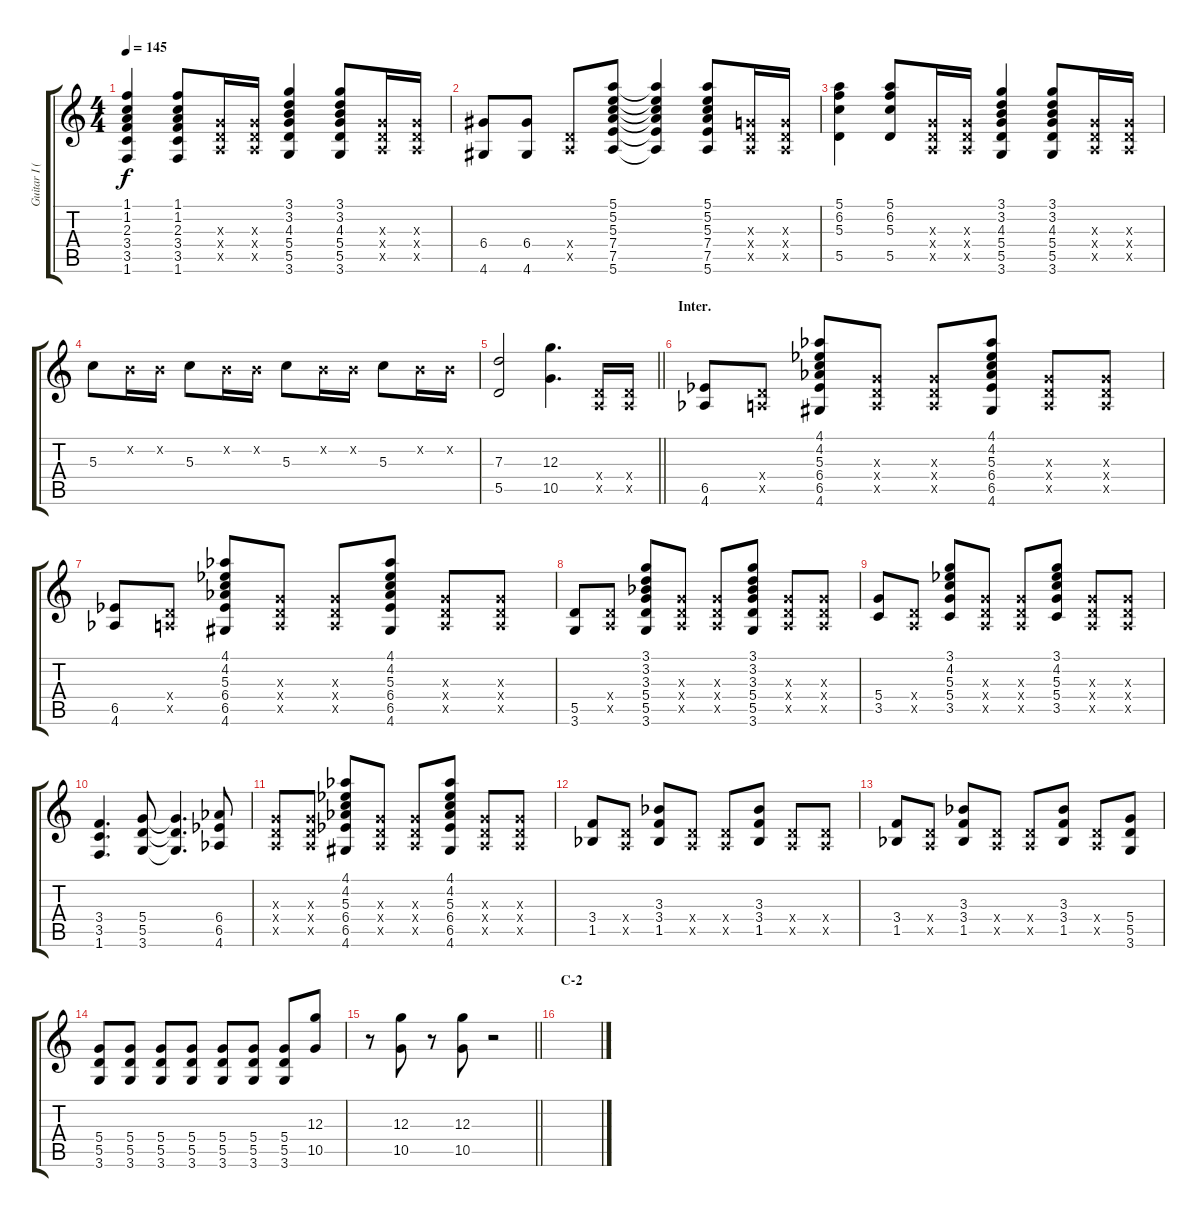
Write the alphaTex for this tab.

\track ("Guitar I (Hirasawa Yui)" "Guitar I (") {instrument overdrivenguitar}
\staff {score tabs}
\tuning (E4 B3 G3 D3 A2 E2) {hide}
\ts (4 4)
\tempo 145
\clef g2
\ks c
(1.1 1.2 2.3 3.4 3.5 1.6).4{dy f} (1.1 1.2 2.3 3.4 3.5 1.6).8 (0.3{x} 0.4{x} 0.5{x}).16 (0.3{x} 0.4{x} 0.5{x}).16 (3.1 3.2 4.3 5.4 5.5 3.6).4 (3.1 3.2 4.3 5.4 5.5 3.6).8 (0.3{x} 0.4{x} 0.5{x}).16 (0.3{x} 0.4{x} 0.5{x}).16 |
(6.4 4.6).8 (6.4 4.6).8 (0.4{x} 0.5{x}).8 (5.1 5.2 5.3 7.4 7.5 5.6).8 (5.1{t} 5.2{t} 5.3{t} 7.4{t} 7.5{t} 5.6{t}).4 (5.1 5.2 5.3 7.4 7.5 5.6).8 (0.3{x} 0.4{x} 0.5{x}).16 (0.3{x} 0.4{x} 0.5{x}).16 |
(5.1 6.2 5.3 5.5).4 (5.1 6.2 5.3 5.5).8 (0.3{x} 0.4{x} 0.5{x}).16 (0.3{x} 0.4{x} 0.5{x}).16 (3.1 3.2 4.3 5.4 5.5 3.6).4 (3.1 3.2 4.3 5.4 5.5 3.6).8 (0.3{x} 0.4{x} 0.5{x}).16 (0.3{x} 0.4{x} 0.5{x}).16 |
5.3.8 0.2{x}.16 0.2{x}.16 5.3.8 0.2{x}.16 0.2{x}.16 5.3.8 0.2{x}.16 0.2{x}.16 5.3.8 0.2{x}.16 0.2{x}.16 |
\barLineRight lightlight
(7.3 5.5).2 (12.3 10.5).4{d} (0.4{x} 0.5{x}).16 (0.4{x} 0.5{x}).16 |
\section ("" "Inter.")
(6.5{acc b} 4.6{acc b}).8 (0.4{x} 0.5{x}).8 (4.1{acc b} 4.2{acc b} 5.3 6.4{acc b} 6.5{acc b} 4.6).8 (0.3{x} 0.4{x} 0.5{x}).8 (0.3{x} 0.4{x} 0.5{x}).8 (4.1{acc b} 4.2{acc b} 5.3 6.4{acc b} 6.5{acc b} 4.6).8 (0.3{x} 0.4{x} 0.5{x}).8 (0.3{x} 0.4{x} 0.5{x}).8 |
(6.5{acc b} 4.6{acc b}).8 (0.4{x} 0.5{x}).8 (4.1{acc b} 4.2{acc b} 5.3 6.4{acc b} 6.5{acc b} 4.6).8 (0.3{x} 0.4{x} 0.5{x}).8 (0.3{x} 0.4{x} 0.5{x}).8 (4.1{acc b} 4.2{acc b} 5.3 6.4{acc b} 6.5{acc b} 4.6).8 (0.3{x} 0.4{x} 0.5{x}).8 (0.3{x} 0.4{x} 0.5{x}).8 |
(5.5 3.6).8 (0.4{x} 0.5{x}).8 (3.1 3.2 3.3{acc b} 5.4 5.5 3.6).8 (0.3{x} 0.4{x} 0.5{x}).8 (0.3{x} 0.4{x} 0.5{x}).8 (3.1 3.2 3.3{acc b} 5.4 5.5 3.6).8 (0.3{x} 0.4{x} 0.5{x}).8 (0.3{x} 0.4{x} 0.5{x}).8 |
(5.4 3.5).8 (0.4{x} 0.5{x}).8 (3.1 4.2{acc b} 5.3 5.4 3.5).8 (0.3{x} 0.4{x} 0.5{x}).8 (0.3{x} 0.4{x} 0.5{x}).8 (3.1 4.2{acc b} 5.3 5.4 3.5).8 (0.3{x} 0.4{x} 0.5{x}).8 (0.3{x} 0.4{x} 0.5{x}).8 |
(3.4 3.5 1.6).4{d} (5.4 5.5 3.6).8 (5.4{t} 5.5{t} 3.6{t}).4{d} (6.4{acc b} 6.5{acc b} 4.6{acc b}).8 |
(0.3{x} 0.4{x} 0.5{x}).8 (0.3{x} 0.4{x} 0.5{x}).8 (4.1{acc b} 4.2{acc b} 5.3 6.4{acc b} 6.5{acc b} 4.6).8 (0.3{x} 0.4{x} 0.5{x}).8 (0.3{x} 0.4{x} 0.5{x}).8 (4.1{acc b} 4.2{acc b} 5.3 6.4{acc b} 6.5{acc b} 4.6).8 (0.3{x} 0.4{x} 0.5{x}).8 (0.3{x} 0.4{x} 0.5{x}).8 |
(3.4 1.5{acc b}).8 (0.4{x} 0.5{x}).8 (3.3{acc b} 3.4 1.5{acc b}).8 (0.4{x} 0.5{x}).8 (0.4{x} 0.5{x}).8 (3.3{acc b} 3.4 1.5{acc b}).8 (0.4{x} 0.5{x}).8 (0.4{x} 0.5{x}).8 |
(3.4 1.5{acc b}).8 (0.4{x} 0.5{x}).8 (3.3{acc b} 3.4 1.5{acc b}).8 (0.4{x} 0.5{x}).8 (0.4{x} 0.5{x}).8 (3.3{acc b} 3.4 1.5{acc b}).8 (0.4{x} 0.5{x}).8 (5.4 5.5 3.6).8 |
(5.4 5.5 3.6).8 (5.4 5.5 3.6).8 (5.4 5.5 3.6).8 (5.4 5.5 3.6).8 (5.4 5.5 3.6).8 (5.4 5.5 3.6).8 (5.4 5.5 3.6).8 (12.3 10.5).8 |
\barLineRight lightlight
r.8 (12.3 10.5).8 r.8 (12.3 10.5).8 r.2 |
\section ("" "C-2")
